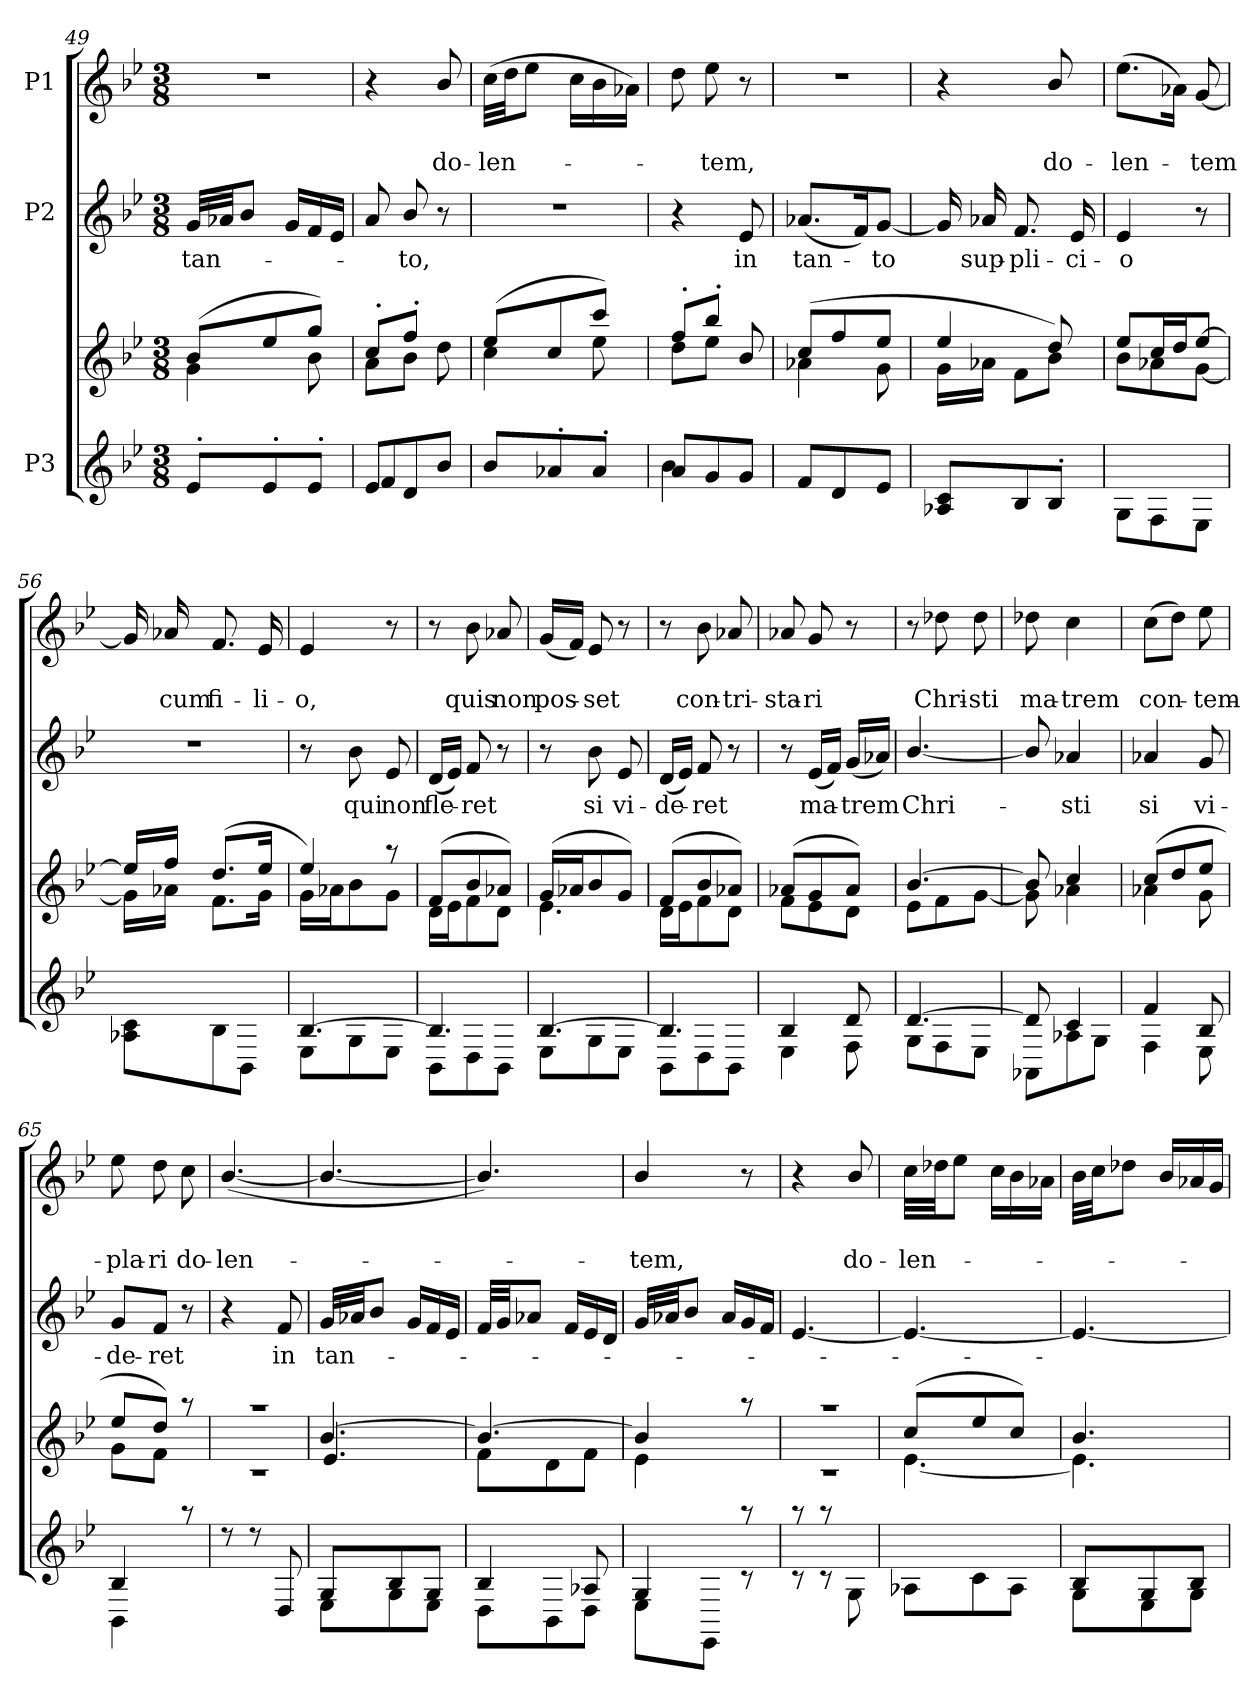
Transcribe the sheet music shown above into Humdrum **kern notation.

**kern	**kern	**kern	**text	**kern	**text	**text
*part3	*part3	*part2	*part2	*part1	*part1	*part1
*staff4	*staff3	*staff2	*staff2	*staff1	*staff1	*staff1
*I"P3	*	*I"P2	*	*I"P1	*	*
*clefG2	*clefG2	*clefG2	*	*clefG2	*	*
*k[b-e-]	*k[b-e-]	*k[b-e-]	*	*k[b-e-]	*	*
*B-:	*B-:	*B-:	*	*B-:	*	*
*M3/8	*M3/8	*M3/8	*	*M3/8	*	*
=49	=49	=49	=49	=49	=49	=49
*^	*^	*	*	*	*	*
!	!	!	!	!	!LO:LY:b	!LO:N:vis=1	!	!
8e-'>/L	4.ryy	(>8b-/L	4g\	32g/LLL	tan-	4.r	.	.
.	.	.	.	32a-X/JJ	.	.	.	.
.	.	.	.	8b-/J	.	.	.	.
8e-'>/	.	8ee-/	.	.	.	.	.	.
.	.	.	.	16g/LL	.	.	.	.
8e-'>/J	.	8gg/J)	8b-\	16f/	.	.	.	.
.	.	.	.	16e-/JJ	.	.	.	.
!!LO:LB:g=z
=50	=50	=50	=50	=50	=50	=50	=50	=50
8e-/L	4f/	8cc'</L	8a\L	8a/	.	4r	.	.
!	!	!	!	!	!LO:LY:b	!	!	!
8d/	.	8ff'</J	8b-\J	8b-/	-to,	.	.	.
!	!	!	!	!	!	!	!	!LO:LY:b
8b-/J	8ryy	8dd\	8ryy	8r	.	8b-/	.	do-
=51	=51	=51	=51	=51	=51	=51	=51	=51
!	!	!	!	!LO:N:vis=1	!	!	!	!LO:LY:b
8b-/L	4.ryy	(>8ee-/L	4cc\	4.r	.	(>32cc\LLL	.	-len-
.	.	.	.	.	.	32dd\JJ	.	.
.	.	.	.	.	.	8ee-\J	.	.
8a-X'>/	.	8cc/	.	.	.	.	.	.
.	.	.	.	.	.	16cc\LL	.	.
8a-'>/J	.	8ccc/J)	8ee-\	.	.	16b-\	.	.
.	.	.	.	.	.	16a-X\JJ)	.	.
=52	=52	=52	=52	=52	=52	=52	=52	=52
8a/L	4b-\	8ff'</L	8dd\L	4r	.	8dd\	.	.
!	!	!	!	!	!	!	!	!LO:LY:b
8g/	.	8bb-'</J	8ee-\J	.	.	8ee-\	.	-tem,
!	!	!	!	!	!LO:LY:b	!	!	!
8g/J	8ryy	8b-/	8ryy	8e-/	in	8r	.	.
=53	=53	=53	=53	=53	=53	=53	=53	=53
!	!	!	!	!	!LO:LY:b	!LO:N:vis=1	!	!
8f/L	4.ryy	(>8cc/L	4a-X\	(<8.a-X/L	tan-	4.r	.	.
8d/	.	8ff/	.	.	.	.	.	.
.	.	.	.	16f/k)	.	.	.	.
!	!	!	!	!	!LO:LY:b	!	!	!
8e-/J	.	8ee-/J	8g\	[<8g/J	-to	.	.	.
=54	=54	=54	=54	=54	=54	=54	=54	=54
8A-X/ 8c/L	4.ryy	4ee-/	16g\LL	16g/]	.	4r	.	.
!	!	!	!	!	!LO:LY:b	!	!	!
.	.	.	16a-X\JJ	16a-X/	sup-	.	.	.
!	!	!	!	!	!LO:LY:b	!	!	!
8B-/	.	.	8f\L	8.f/	-pli-	.	.	.
!	!	!	!	!	!	!	!	!LO:LY:b
8B-'>/J	.	8dd/)	8b-\J	.	.	8b-/	.	do-
!	!	!	!	!	!LO:LY:b	!	!	!
.	.	.	.	16e-/	-ci-	.	.	.
=55	=55	=55	=55	=55	=55	=55	=55	=55
!	!	!	!	!	!LO:LY:b	!	!	!LO:LY:b
4.ryy	8G\L	8ee-/L	8b-\L	4e-/	-o	(>8.ee-\L	.	-len-
.	8F\	16cc/L	8a-X\	.	.	.	.	.
.	.	16dd/J	.	.	.	16a-X\Jk)	.	.
!	!	!	!	!	!	!	!	!LO:LY:b
.	8E-\J	[>8ee-/J	[<8g\J	8r	.	[<8g/	.	-tem
=56	=56	=56	=56	=56	=56	=56	=56	=56
!	!	!	!	!LO:N:vis=1	!	!	!	!
4.ryy	8A-X\ 8c\L	16ee-/LL]	16g\LL]	4.r	.	16g/]	.	.
!	!	!	!	!	!	!	!	!LO:LY:b
.	.	16ff/JJ	16a-X\JJ	.	.	16a-X/	.	cum
!	!	!	!	!	!	!	!	!LO:LY:b
.	8B-\	(>8.dd/L	8.f\L	.	.	8.f/	.	fi-
.	8BB-\J	.	.	.	.	.	.	.
!	!	!	!	!	!	!	!	!LO:LY:b
.	.	16ee-/Jk	16g\Jk	.	.	16e-/	.	-li-
=57	=57	=57	=57	=57	=57	=57	=57	=57
!	!	!	!	!	!	!	!	!LO:LY:b
[>4.B-/	8E-\L	4ee-/)	16g\LL	8r	.	4e-/	.	-o,
.	.	.	16a-X\J	.	.	.	.	.
!	!	!	!	!	!LO:LY:b	!	!	!
.	8G\	.	8b-\	8b-\	qui	.	.	.
!	!	!	!	!	!LO:LY:b	!	!	!
.	8E-\J	8raa	8g\J	8e-/	non	8r	.	.
=58	=58	=58	=58	=58	=58	=58	=58	=58
!	!	!	!	!	!LO:LY:b	!	!	!
4.B-/]	8BB-\L	(>8f/L	16d\LL	(<16d/LL	fle-	8r	.	.
.	.	.	16e-\J	16e-/JJ)	.	.	.	.
!	!	!	!	!	!LO:LY:b	!	!	!LO:LY:b
.	8D\	8b-/	8f\	8f/	-ret	8b-\	.	quis
!	!	!	!	!	!	!	!	!LO:LY:b
.	8BB-\J	8a-X/J)	8d\J	8r	.	8a-X/	.	non
!!LO:PB:g=z
=59	=59	=59	=59	=59	=59	=59	=59	=59
!	!	!	!	!	!	!	!	!LO:LY:b
[>4.B-/	8E-\L	(>16g/LL	4.e-\	8r	.	(<16g/LL	.	pos-
.	.	16a-X/J	.	.	.	16f/JJ)	.	.
!	!	!	!	!	!LO:LY:b	!	!	!LO:LY:b
.	8G\	8b-/	.	8b-\	si	8e-/	.	-set
!	!	!	!	!	!LO:LY:b	!	!	!
.	8E-\J	8g/J)	.	8e-/	vi-	8r	.	.
=60	=60	=60	=60	=60	=60	=60	=60	=60
!	!	!	!	!	!LO:LY:b	!	!	!
4.B-/]	8BB-\L	(>8f/L	16d\LL	(<16d/LL	-de-	8r	.	.
.	.	.	16e-\J	16e-/JJ)	.	.	.	.
!	!	!	!	!	!LO:LY:b	!	!	!LO:LY:b
.	8D\	8b-/	8f\	8f/	-ret	8b-\	.	con-
!	!	!	!	!	!	!	!	!LO:LY:b
.	8BB-\J	8a-X/J)	8d\J	8r	.	8a-X/	.	-tri-
=61	=61	=61	=61	=61	=61	=61	=61	=61
!	!	!	!	!	!	!	!	!LO:LY:b
4B-/	4E-\	(>8a-X/L	8f\L	8r	.	8a-X/	.	-sta-
!	!	!	!	!	!LO:LY:b	!	!	!LO:LY:b
.	.	8g/	8e-\	(<16e-/LL	ma-	8g/	.	-ri
.	.	.	.	16f/JJ)	.	.	.	.
!	!	!	!	!	!LO:LY:b	!	!	!
8d/	8F\	8a-/J)	8d\J	(<16g/LL	-trem	8r	.	.
.	.	.	.	16a-X/JJ)	.	.	.	.
=62	=62	=62	=62	=62	=62	=62	=62	=62
!	!	!	!	!	!LO:LY:b	!	!	!
[>4.d/	8G\L	[>4.b-/	8e-\L	[<4.b-/	Chri-	8r	.	.
!	!	!	!	!	!	!	!	!LO:LY:b
.	8F\	.	8f\	.	.	8dd-X\	.	Chri-
!	!	!	!	!	!	!	!	!LO:LY:b
.	8E-\J	.	[<8g\J	.	.	8dd-\	.	-sti
=63	=63	=63	=63	=63	=63	=63	=63	=63
!	!	!	!	!	!	!	!	!LO:LY:b
8d/]	8AA-X\L	8b-/]	8g\]	8b-/]	.	8dd-X\	.	ma-
!	!	!	!	!	!LO:LY:b	!	!	!LO:LY:b
4c/	8A-X\	4cc/	4a-X\	4a-X/	-sti	4cc\	.	-trem
.	8G\J	.	.	.	.	.	.	.
=64	=64	=64	=64	=64	=64	=64	=64	=64
!	!	!	!	!	!LO:LY:b	!	!	!LO:LY:b
4f/	4F\	(>8cc/L	4a-X\	4a-X/	si	(>8cc\L	.	con-
.	.	8dd/	.	.	.	8dd\J)	.	.
!	!	!	!	!	!LO:LY:b	!	!	!LO:LY:b
8B-/	8E-\	8ee-/J	8g\	8g/	vi-	8ee-\	.	-tem-
=65	=65	=65	=65	=65	=65	=65	=65	=65
!	!	!	!	!	!LO:LY:b	!	!	!LO:LY:b
4B-/	4BB-\	8ee-/L	8g\L	8g/L	-de-	8ee-\	.	-pla-
!	!	!	!	!	!LO:LY:b	!	!	!LO:LY:b
.	.	8dd/J)	8f\J	8f/J	-ret	8dd\	.	-ri
!	!	!	!	!	!	!	!	!LO:LY:b
8raa	8ryy	8raa	8ryy	8r	.	8cc\	.	do-
=66	=66	=66	=66	=66	=66	=66	=66	=66
!	!	!LO:N:vis=1	!LO:N:vis=1	!	!	!	!	!LO:LY:b
8r	4.ryy	4.raa	4.rc	4r	.	(<[<4.b-/	.	-len-
8r	.	.	.	.	.	.	.	.
!	!	!	!	!	!LO:LY:b	!	!	!
8D/	.	.	.	8f/	in	.	.	.
=67	=67	=67	=67	=67	=67	=67	=67	=67
!	!	!	!	!	!LO:LY:b	!	!	!
8G/L	8E-\L	[>4.b-/	4.e-/	32g/LLL	tan-	4.b-/_	.	.
.	.	.	.	32a-X/JJ	.	.	.	.
.	.	.	.	8b-/J	.	.	.	.
8B-/	8G\	.	.	.	.	.	.	.
.	.	.	.	16g/LL	.	.	.	.
8G/J	8E-\J	.	.	16f/	.	.	.	.
.	.	.	.	16e-/JJ	.	.	.	.
!!LO:LB:g=z
=68	=68	=68	=68	=68	=68	=68	=68	=68
4B-/	8D\L	4.b-/_	8f\L	32f/LLL	.	4.b-/])	.	.
.	.	.	.	32g/JJ	.	.	.	.
.	.	.	.	8a-X/J	.	.	.	.
.	8BB-\	.	8d\	.	.	.	.	.
.	.	.	.	16f/LL	.	.	.	.
8A-X/	8D\J	.	8f\J	16e-/	.	.	.	.
.	.	.	.	16d/JJ	.	.	.	.
=69	=69	=69	=69	=69	=69	=69	=69	=69
!	!	!	!	!	!	!	!	!LO:LY:b
4G/	8E-\L	4b-/]	4e-\	32g/LLL	.	4b-/	.	-tem,
.	.	.	.	32a-X/JJ	.	.	.	.
.	.	.	.	8b-/J	.	.	.	.
.	8EE-\J	.	.	.	.	.	.	.
.	.	.	.	16a-/LL	.	.	.	.
8raa	8rc	8raa	8ryy	16g/	.	8r	.	.
.	.	.	.	16f/JJ	.	.	.	.
=70	=70	=70	=70	=70	=70	=70	=70	=70
!	!	!LO:N:vis=1	!LO:N:vis=1	!	!	!	!	!
8raa	8rc	4.raa	4.rc	[<4.e-/	.	4r	.	.
8raa	8rc	.	.	.	.	.	.	.
!	!	!	!	!	!	!	!	!LO:LY:b
8ryy	8G\	.	.	.	.	8b-/	.	do-
=71	=71	=71	=71	=71	=71	=71	=71	=71
!	!	!	!	!	!	!	!	!LO:LY:b
4.ryy	8A-X\L	(>8cc/L	[<4.e-\	4.e-/_	.	32cc\LLL	.	-len-
.	.	.	.	.	.	32dd-X\JJ	.	.
.	.	.	.	.	.	8ee-\J	.	.
.	8c\	8ee-/	.	.	.	.	.	.
.	.	.	.	.	.	16cc\LL	.	.
.	8A-\J	8cc/J)	.	.	.	16b-\	.	.
.	.	.	.	.	.	16a-X\JJ	.	.
=72	=72	=72	=72	=72	=72	=72	=72	=72
8B-/L	8G\L	4.b-/	4.e-\]	4.e-/_	.	32b-\LLL	.	.
.	.	.	.	.	.	32cc\JJ	.	.
.	.	.	.	.	.	8dd-X\J	.	.
8G/	8E-\	.	.	.	.	.	.	.
.	.	.	.	.	.	16b-/LL	.	.
8B-/J	8G\J	.	.	.	.	16a-X/	.	.
.	.	.	.	.	.	16g/JJ	.	.
*v	*v	*	*	*	*	*	*	*
*	*v	*v	*	*	*	*	*
=	=	=	=	=	=	=
*-	*-	*-	*-	*-	*-	*-
